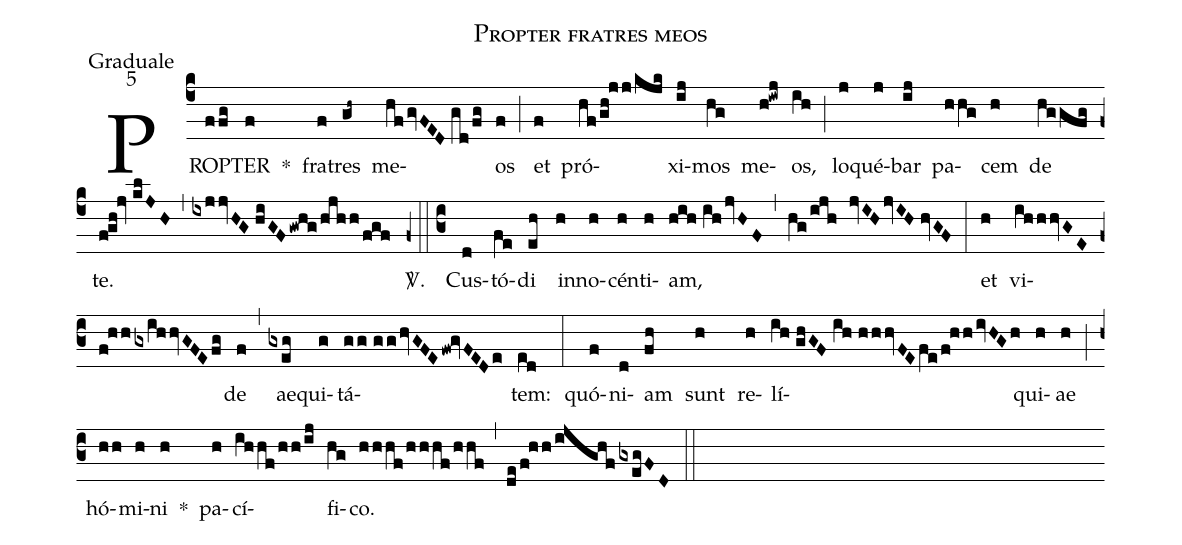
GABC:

name:Propter fratres meos;
office-part:Graduale;
mode:5;
%%
(c4) PROP(ffg)TER(f) *() fra(f)tres(gh~) me(hf/gvFED//gd/fg)os(f) (;) et(f) pró(hf/gh!jj/kjk)xi(ij)mos(hg) me(h!iwj)os,(ih) (;) lo(j)qué(j)bar(ij) pa(hhg)cem(h) de(hggfg) te.(f!gh!jv//klJH) (,) (ixjjvHG//hiGFgwhg/hjhh/fgf) <sp>V/</sp>.(z0::c3) Cus(d)tó(fe)di(eh) in(h)no(h)cén(h)ti(h)am,(hih//ih/jvHF) (,) (hg/ijh jvIHjvIH//hvGF) (:) et(h) vi(ihhhvGE/f!hhgxihhvGFEfg)de(f) (,) ae(gxeg)qui(g)tá(gg//gg/hvGFEfw!gvFEDe)tem:(ed) (:) quó(f)ni(d)am(fh) sunt(h) re(h)lí(ih//ghGF//ih//hhhvFE/fe/f!hh/ivHGh)qui(h)ae(h) (;) hó(hh)mi(h)ni(h) *() pa(h)cí(ihhf/hh/ij)fi(hg)co.(hhhf/hhhf/hhf) (,) (de/f!hh/ijghf/gxegFD) (::)
